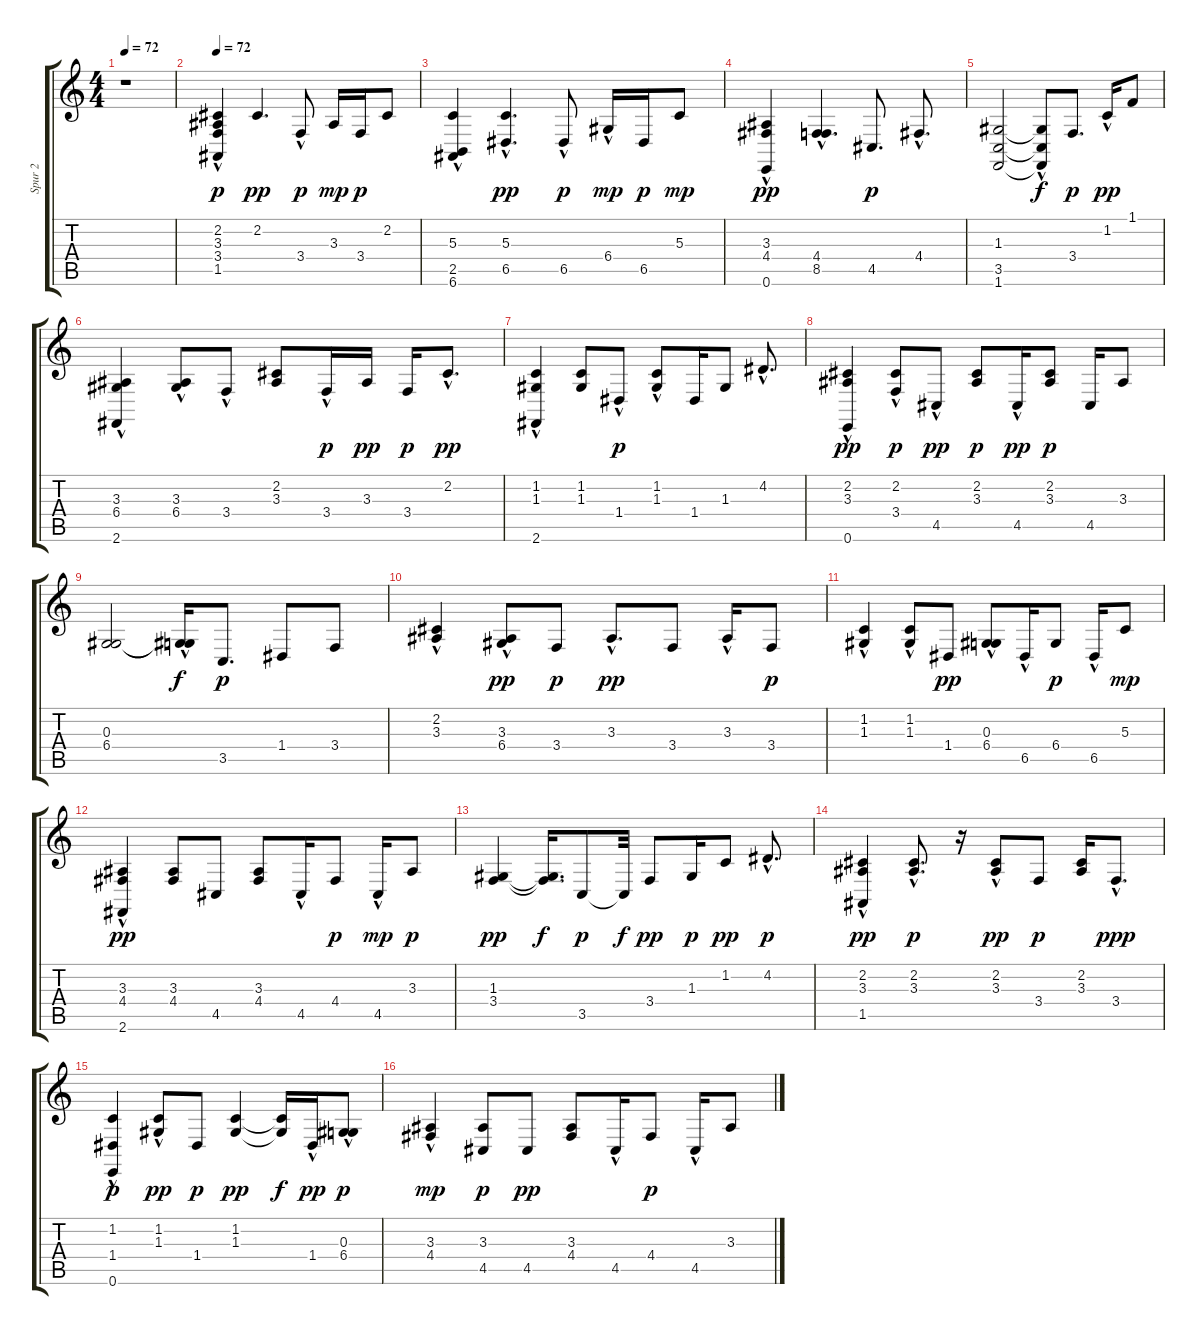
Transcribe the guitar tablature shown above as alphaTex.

\track ("Spur 2" "Spur 2") {instrument acousticgrandpiano}
\staff {score tabs}
\tuning (E4 B3 G3 D3 A2 E2) {hide}
\ts (4 4)
\tempo 72
\clef g2
\ks c
r.1{dy p instrument acousticgrandpiano} |
\tempo 72
(2.2{hac} 3.3 3.4{hac} 1.5{hac}).4 2.2.4{d dy pp} 3.4{hac}.8{dy p} 3.3.16{dy mp} 3.4.16{dy p} 2.2.8 |
(5.3{hac} 2.5{hac} 6.6).4 (5.3 6.5{hac}).4{d dy pp} 6.5{hac}.8{dy p} 6.4{hac}.16{dy mp} 6.5.16{dy p} 5.3.8{dy mp} |
(3.3{hac} 4.4{hac} 0.6).4{dy pp} (4.4{hac} 8.5).4{d} 4.5.8{d dy p} 4.4{hac}.8{d} |
(1.3 3.5 1.6).2 (1.3{hac t} 3.5{hac t} 1.6{hac t}).8{dy f} 3.4.8{d dy p} 1.2{hac}.16{dy pp} 1.1.8 |
(3.3{hac} 6.4{hac} 2.6).4 (3.3{hac} 6.4{hac}).8 3.4{hac}.8 (2.2 3.3).8 3.4{hac}.16{dy p} 3.3.16{dy pp} 3.4.16{dy p} 2.2{hac}.8{d dy pp} |
(1.2{hac} 1.3{hac} 2.6).4 (1.2 1.3).8 1.4{hac}.8{dy p} (1.2{hac} 1.3).8 1.4.16 1.3.8 4.2{hac}.8{d} |
(2.2 3.3{hac} 0.6).4{dy pp} (2.2{hac} 3.4{hac}).8{dy p} 4.5{hac}.8{dy pp} (2.2 3.3).8{dy p} 4.5{hac}.16{dy pp} (2.2 3.3).8{dy p} 4.5.16 3.3.8 |
(0.3 6.4).2 (0.3{hac t} 6.4{hac t}).16{dy f} 3.5.8{d dy p} 1.4.8 3.4.8 |
(2.2{hac} 3.3{hac}).4 (3.3{hac} 6.4).8{dy pp} 3.4.8{dy p} 3.3{hac}.8{d dy pp} 3.4.8 3.3{hac}.16 3.4.8{dy p} |
(1.2{hac} 1.3{hac}).4 (1.2 1.3{hac}).8 1.4.8{dy pp} (0.3{hac} 6.4).8 6.5{hac}.16 6.4.8{dy p} 6.5{hac}.16 5.3.8{dy mp} |
(3.3{hac} 4.4{hac} 2.6{hac}).4{dy pp} (3.3 4.4).8 4.5.8 (3.3 4.4).8 4.5{hac}.16 4.4.8{dy p} 4.5{hac}.16{dy mp} 3.3.8{dy p} |
(1.3 3.4).4{dy pp} (1.3{t} 3.4{t}).16{d dy f} 3.5.8{dy p} 3.5{t}.32{dy f} 3.4.8{dy pp} 1.3.16{dy p} 1.2.8{dy pp} 4.2{hac}.8{d dy p} |
(2.2{hac} 3.3{hac} 1.5{hac}).4{dy pp} (2.2{hac} 3.3{hac}).8{d dy p} r.16 (2.2{hac} 3.3).8{dy pp} 3.4.8{dy p} (2.2 3.3).16 3.4{hac}.8{d dy ppp} |
(1.2{hac} 1.4{hac} 0.6{hac}).4{dy p} (1.2{hac} 1.3).8{dy pp} 1.4.8{dy p} (1.2 1.3).4{dy pp} (1.2{t} 1.3{t}).16{dy f} 1.4{hac}.16{dy pp} (0.3{hac} 6.4).8{dy p} |
(3.3{hac} 4.4{hac}).4{dy mp} (3.3 4.5).8{dy p} 4.5.8{dy pp} (3.3 4.4).8 4.5{hac}.16 4.4.8{dy p} 4.5{hac}.16 3.3.8
